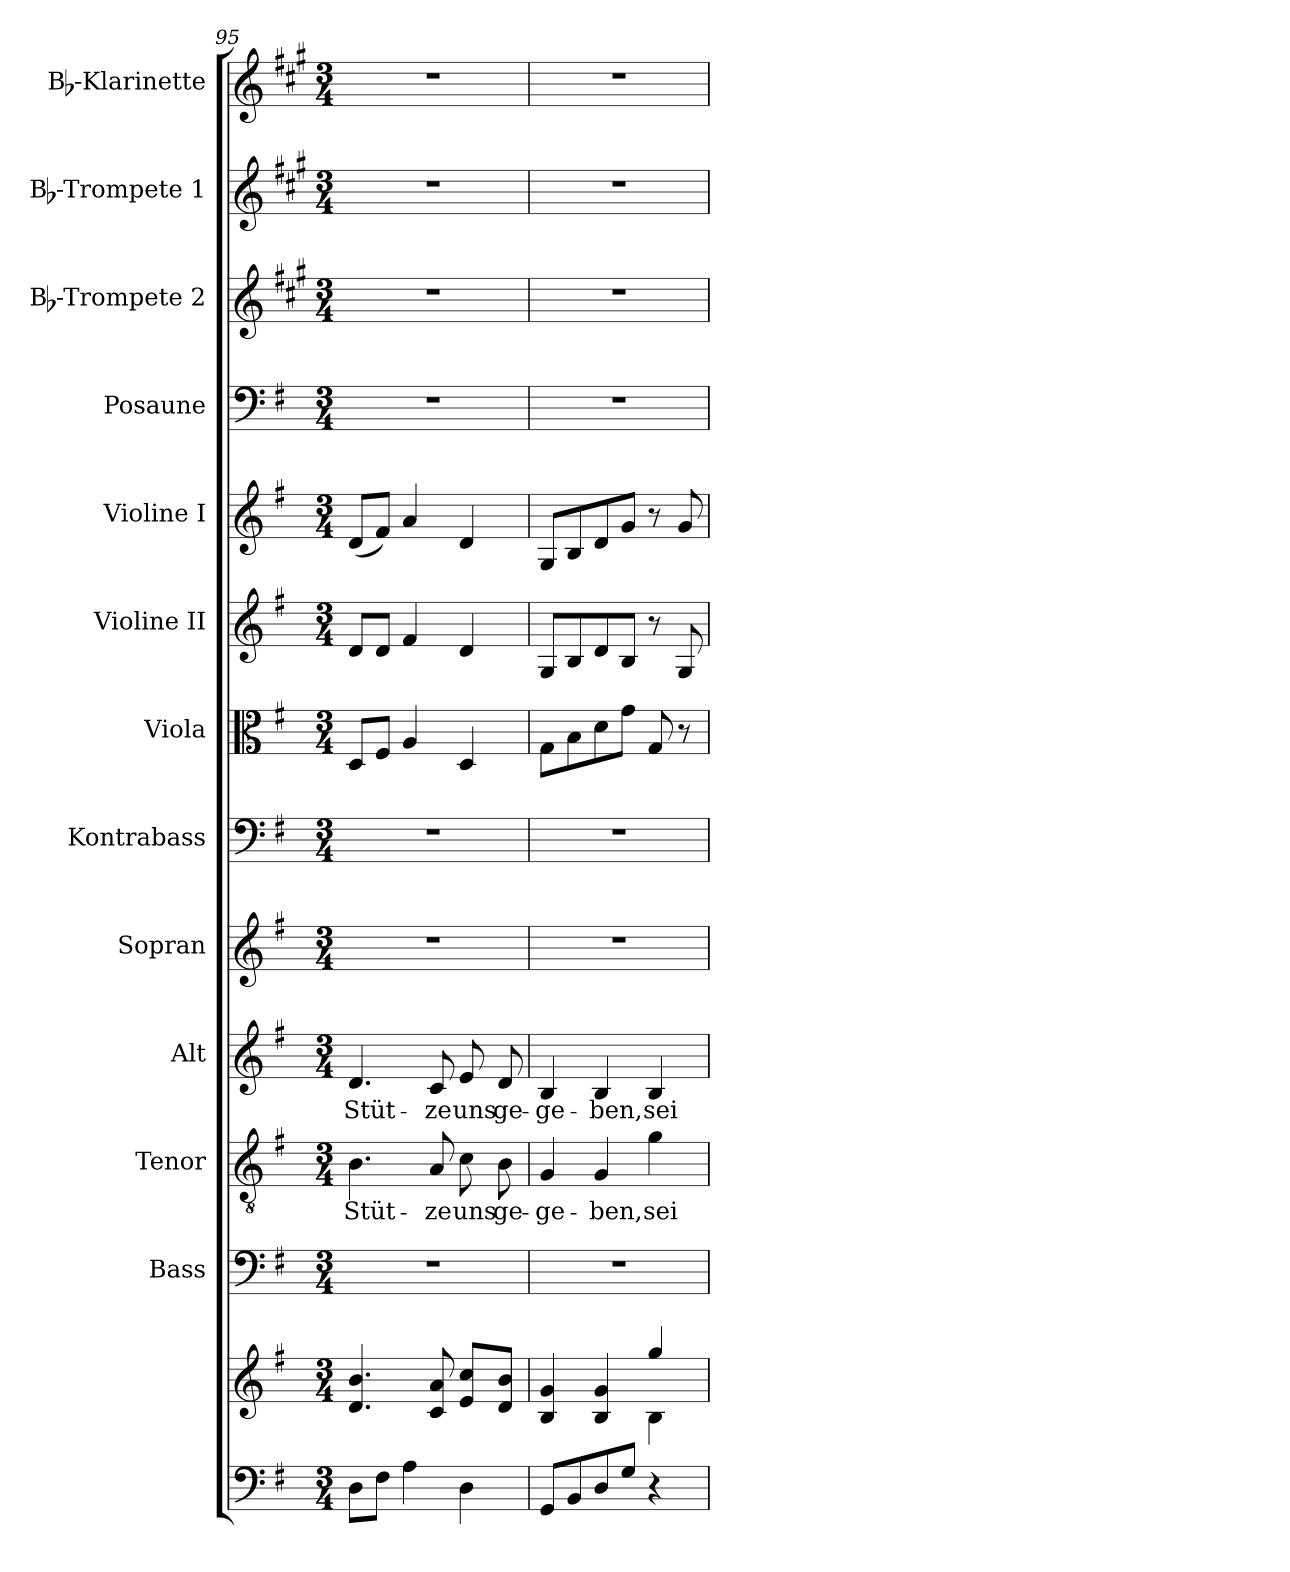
**kern	**kern	**kern	**kern	**text	**kern	**text	**kern	**kern	**kern	**kern	**kern	**kern	**kern	**kern	**kern
*part13	*part13	*part12	*part11	*part11	*part10	*part10	*part9	*part8	*part7	*part6	*part5	*part4	*part3	*part2	*part1
*staff14	*staff13	*staff12	*staff11	*staff11	*staff10	*staff10	*staff9	*staff8	*staff7	*staff6	*staff5	*staff4	*staff3	*staff2	*staff1
*	*	*I"Bass	*I"Tenor	*	*I"Alt	*	*I"Sopran	*I"Kontrabass	*I"Viola	*I"Violine II	*I"Violine I	*I"Posaune	*I"Bb-Trompete 2	*I"Bb-Trompete 1	*I"Bb-Klarinette
*	*	*I'B.	*I'T.	*	*I'A.	*	*I'S.	*I'Kb.	*I'Vla.	*I'Vl. II	*I'Vl. I	*I'Pos.	*I'Bb Trp. 2	*I'Bb Trp. 1	*I'Bb Kl.
*clefF4	*clefG2	*clefF4	*clefGv2	*	*clefG2	*	*clefG2	*clefF4	*clefC3	*clefG2	*clefG2	*clefF4	*clefG2	*clefG2	*clefG2
*	*	*	*	*	*	*	*	*ITrd7c12	*	*	*	*	*ITrd1c2	*ITrd1c2	*ITrd1c2
*k[f#]	*k[f#]	*k[f#]	*k[f#]	*	*k[f#]	*	*k[f#]	*k[f#]	*k[f#]	*k[f#]	*k[f#]	*k[f#]	*k[f#]	*k[f#]	*k[f#]
*G:	*G:	*G:	*G:	*	*G:	*	*G:	*G:	*G:	*G:	*G:	*G:	*G:	*G:	*G:
*M3/4	*M3/4	*M3/4	*M3/4	*	*M3/4	*	*M3/4	*M3/4	*M3/4	*M3/4	*M3/4	*M3/4	*M3/4	*M3/4	*M3/4
=95	=95	=95	=95	=95	=95	=95	=95	=95	=95	=95	=95	=95	=95	=95	=95
!	!	!	!	!LO:LY:b	!	!LO:LY:b	!	!	!	!	!	!	!	!	!
8D\L	4.d/ 4.b/	2.r	4.B\	Stüt-	4.d/	Stüt-	2.r	2.r	8D/L	8d/L	(<8d/L	2.r	2.r	2.r	2.r
8F#\J	.	.	.	.	.	.	.	.	8F#/J	8d/J	8f#/J)	.	.	.	.
4A\	.	.	.	.	.	.	.	.	4A/	4f#/	4a/	.	.	.	.
!	!	!	!	!LO:LY:b	!	!LO:LY:b	!	!	!	!	!	!	!	!	!
.	8c/ 8a/	.	8A/	-ze	8c/	-ze	.	.	.	.	.	.	.	.	.
!	!	!	!	!LO:LY:b	!	!LO:LY:b	!	!	!	!	!	!	!	!	!
4D\	8e/ 8cc/L	.	8c\	uns	8e/	uns	.	.	4D/	4d/	4d/	.	.	.	.
!	!	!	!	!LO:LY:b	!	!LO:LY:b	!	!	!	!	!	!	!	!	!
.	8d/ 8b/J	.	8B\	ge-	8d/	ge-	.	.	.	.	.	.	.	.	.
!!LO:PB:g=z
=96	=96	=96	=96	=96	=96	=96	=96	=96	=96	=96	=96	=96	=96	=96	=96
*	*^	*	*	*	*	*	*	*	*	*	*	*	*	*	*
!	!	!	!	!	!LO:LY:b	!	!LO:LY:b	!	!	!	!	!	!	!	!	!
8GG/L	4B/ 4g/	2ryy	2.r	4G/	-ge-	4B/	-ge-	2.r	2.r	8G\L	8G/L	8G/L	2.r	2.r	2.r	2.r
8BB/	.	.	.	.	.	.	.	.	.	8B\	8B/	8B/	.	.	.	.
!	!	!	!	!	!LO:LY:b	!	!LO:LY:b	!	!	!	!	!	!	!	!	!
8D/	4B/ 4g/	.	.	4G/	-ben,	4B/	-ben,	.	.	8d\	8d/	8d/	.	.	.	.
8G/J	.	.	.	.	.	.	.	.	.	8g\J	8B/J	8g/J	.	.	.	.
!	!	!	!	!	!LO:LY:b	!	!LO:LY:b	!	!	!	!	!	!	!	!	!
4r	4gg/	4B\	.	4g\	sei	4B/	sei	.	.	8G/	8r	8r	.	.	.	.
.	.	.	.	.	.	.	.	.	.	8r	8G/	8g/	.	.	.	.
*	*v	*v	*	*	*	*	*	*	*	*	*	*	*	*	*	*
=	=	=	=	=	=	=	=	=	=	=	=	=	=	=	=
*-	*-	*-	*-	*-	*-	*-	*-	*-	*-	*-	*-	*-	*-	*-	*-
